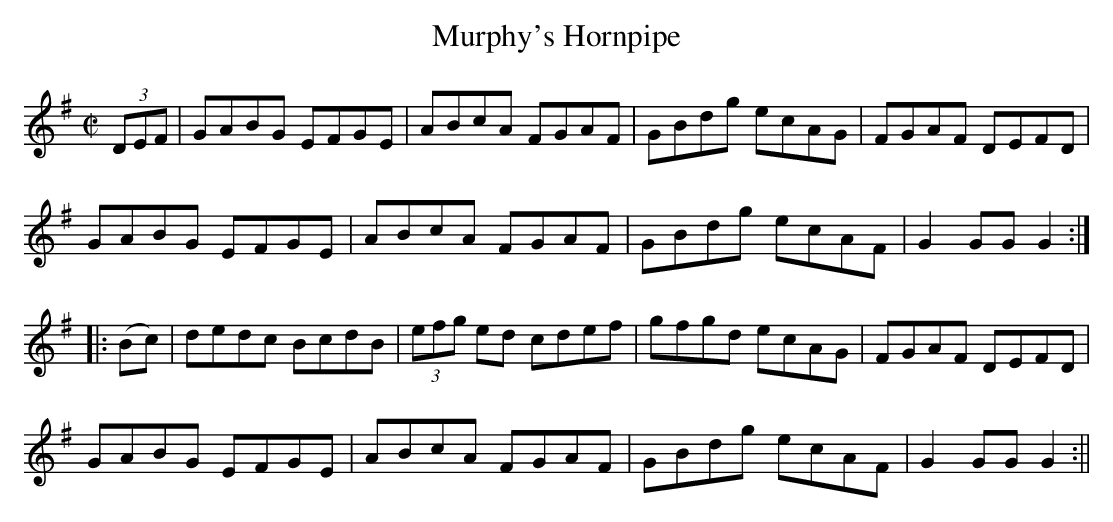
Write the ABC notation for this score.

X:1
T: Murphy's Hornpipe
M: C|
L: 1/8
K: G
(3DEF | GABG EFGE | ABcA FGAF | GBdg ecAG | FGAF DEFD |
GABG EFGE | ABcA FGAF | GBdg ecAF | G2 GG G2 :|
|: (Bc) | dedc BcdB | (3efg ed cdef | gfgd ecAG | FGAF DEFD |
GABG EFGE | ABcA FGAF | GBdg ecAF | G2 GG G2 :||
